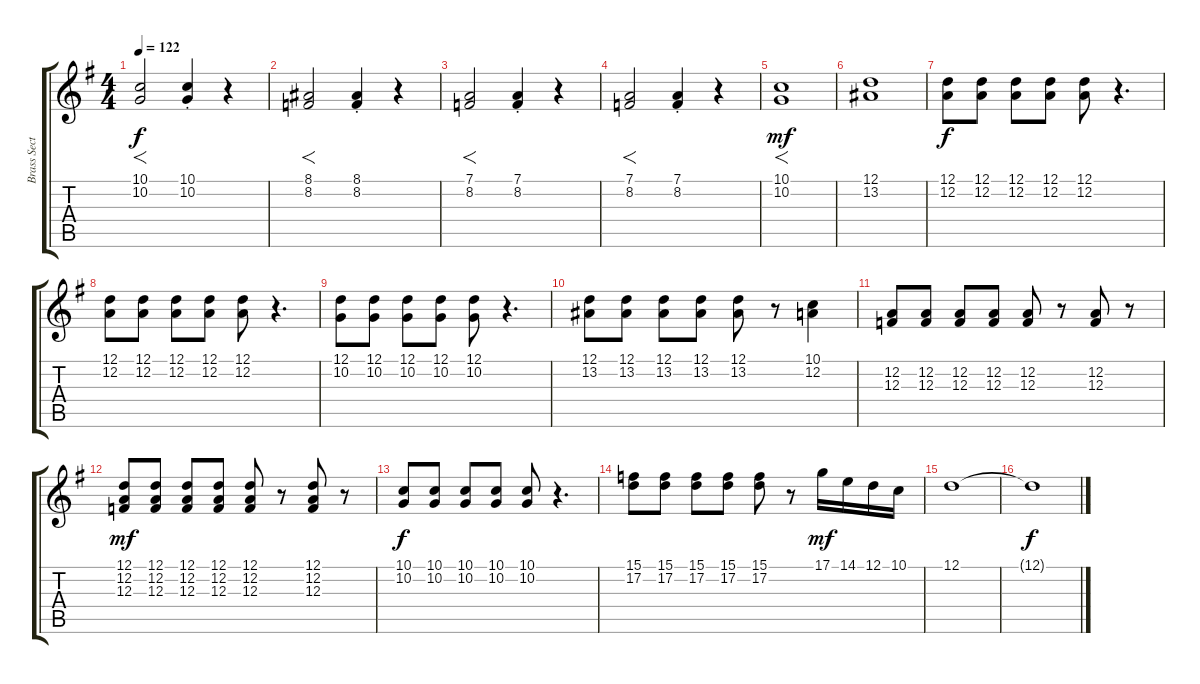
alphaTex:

\track ("Brass Section II" "Brass Sect") {instrument trumpet}
\staff {score tabs}
\tuning (D4 A3 F3 C3 G2 D2) {hide}
\ts (4 4)
\tempo 122
\clef g2
\ks g
(10.1 10.2).2{f dy f} (10.1{st} 10.2{st}).4 r.4 |
(8.1 8.2).2{f} (8.1{st} 8.2{st}).4 r.4 |
(7.1 8.2).2{f} (7.1{st} 8.2{st}).4 r.4 |
(7.1 8.2).2{f} (7.1{st} 8.2{st}).4 r.4 |
(10.1 10.2).1{f dy mf} |
(12.1 13.2).1 |
(12.1 12.2).8{dy f} (12.1 12.2).8 (12.1 12.2).8 (12.1 12.2).8 (12.1 12.2).8 r.4{d} |
(12.1 12.2).8 (12.1 12.2).8 (12.1 12.2).8 (12.1 12.2).8 (12.1 12.2).8 r.4{d} |
(12.1 10.2).8 (12.1 10.2).8 (12.1 10.2).8 (12.1 10.2).8 (12.1 10.2).8 r.4{d} |
(12.1 13.2).8 (12.1 13.2).8 (12.1 13.2).8 (12.1 13.2).8 (12.1 13.2).8 r.8 (10.1 12.2).4 |
(12.2 12.3).8 (12.2 12.3).8 (12.2 12.3).8 (12.2 12.3).8 (12.2 12.3).8 r.8 (12.2 12.3).8 r.8 |
(12.1 12.2 12.3).8{dy mf} (12.1 12.2 12.3).8 (12.1 12.2 12.3).8 (12.1 12.2 12.3).8 (12.1 12.2 12.3).8 r.8 (12.1 12.2 12.3).8 r.8 |
(10.1 10.2).8{dy f} (10.1 10.2).8 (10.1 10.2).8 (10.1 10.2).8 (10.1 10.2).8 r.4{d} |
(15.1 17.2).8 (15.1 17.2).8 (15.1 17.2).8 (15.1 17.2).8 (15.1 17.2).8 r.8 17.1.16{dy mf} 14.1.16 12.1.16 10.1.16 |
12.1.1{volume 0} |
12.1{t}.1{dy f}
